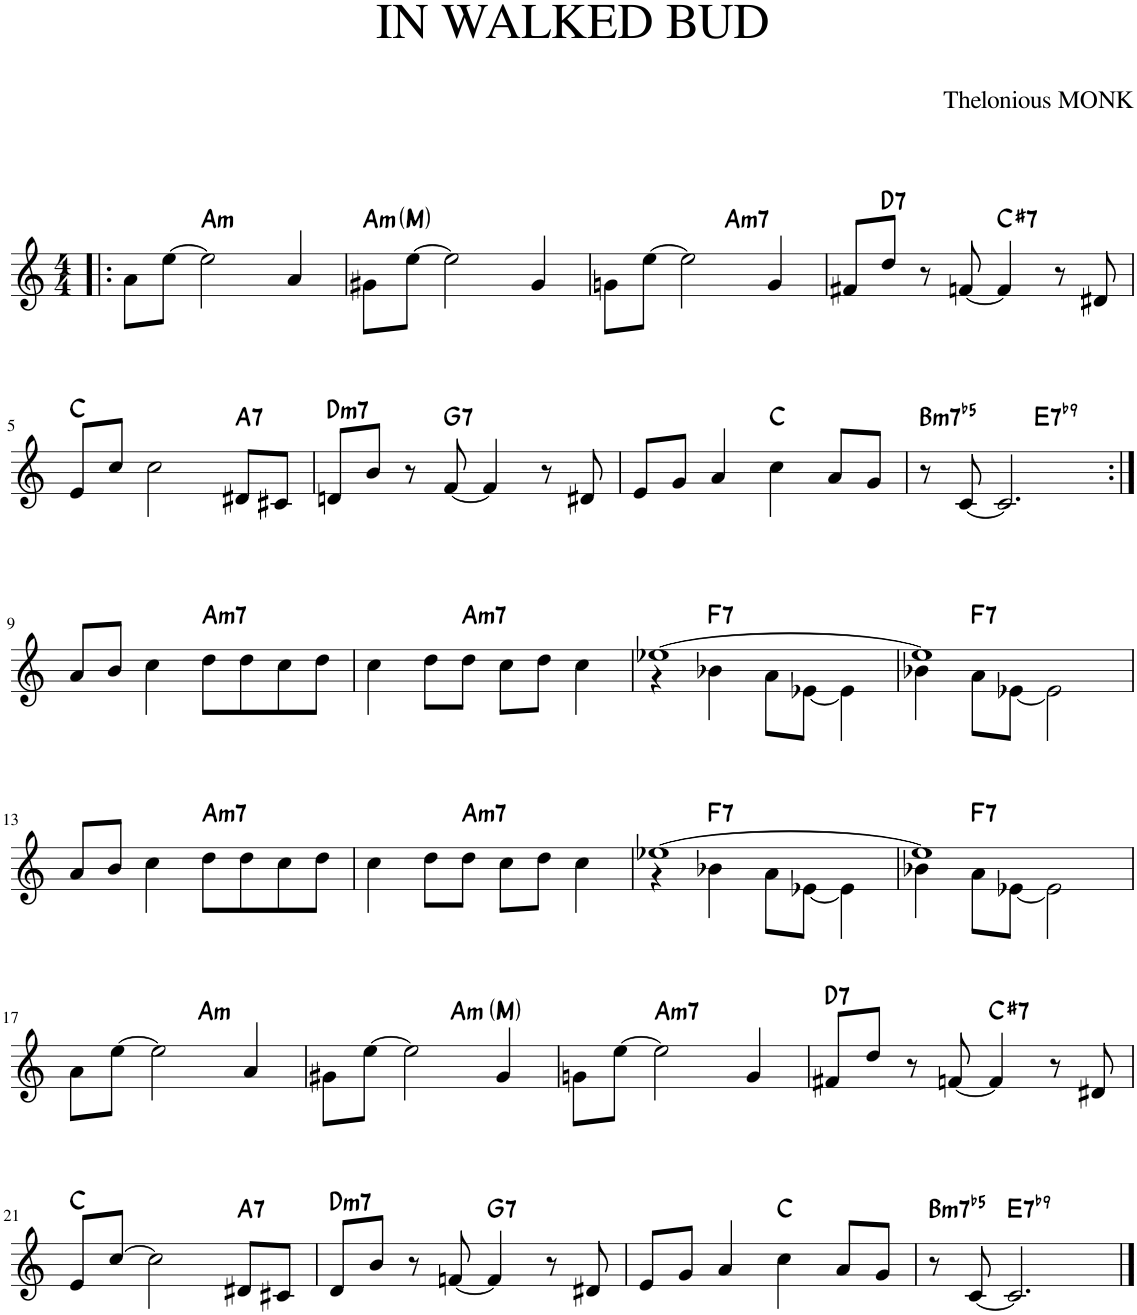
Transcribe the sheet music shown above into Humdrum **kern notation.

**kern	**harte
*part1	*part1
*staff1	*
*I"Piano	*
*I'Pno.	*
*clefG2	*
*k[]	*
*M4/4	*
=1!|:	=1!|:
8a\L	.
[8ee\J	.
!	!LO:H:kt=m
2ee\]	A:min
4a/	.
=2	=2
!	!LO:H:kt=m
8g#X\L	A:min
!	!LO:H:kt=M
[8ee\J	N
2ee\]	.
4g#/	.
=3	=3
*^	*
8gn\L	2ryy	.
[8ee\J	.	.
2ee\]	.	.
!	!	!LO:H:kt=m7
.	2ryy	A:min7
4g/	.	.
*v	*v	*
=4	=4
8f#X/L	.
!	!LO:H:kt=7
8dd/J	D:7
8r	.
[8fn/	.
!	!LO:H:kt=7
4f/]	C#:7
8r	.
8d#X/	.
!!LO:LB:g=z
=5	=5
8e/L	C:maj
8cc/J	.
2cc\	.
!	!LO:H:kt=7
8d#X/L	A:7
8c#X/J	.
=6	=6
!	!LO:H:kt=m7
8dn/L	D:min7
8b/J	.
8r	.
!	!LO:H:kt=7
[8f/	G:7
4f/]	.
8r	.
8d#X/	.
=7	=7
8e/L	.
8g/J	.
4a/	.
4cc\	C:maj
8a/L	.
8g/J	.
=8	=8
!	!LO:H:kt=m7b5
*^	*
8r	2ryy	B:hdim7
[8c/	.	.
2.c/]	.	.
!	!	!LO:H:kt=7
.	2ryy	E:7(b9)
*v	*v	*
!!LO:LB:g=z
=9:|!	=9:|!
8a/L	.
8b/J	.
4cc\	.
!	!LO:H:kt=m7
8dd\L	A:min7
8dd\	.
8cc\	.
8dd\J	.
=10	=10
4cc\	.
8dd\L	.
!	!LO:H:kt=m7
8dd\J	A:min7
8cc\L	.
8dd\J	.
4cc\	.
=11	=11
*^	*
[1ee-X	4r	.
!	!	!LO:H:kt=7
.	4b-X\	F:7
.	8a\L	.
.	[8e-X\J	.
.	4e-\]	.
=12	=12	=12
1ee-]	4b-X\	.
!	!	!LO:H:kt=7
.	8a\L	F:7
.	[8e-X\J	.
.	2e-\]	.
*v	*v	*
!!LO:LB:g=z
=13	=13
8a/L	.
8b/J	.
4cc\	.
!	!LO:H:kt=m7
8dd\L	A:min7
8dd\	.
8cc\	.
8dd\J	.
=14	=14
4cc\	.
8dd\L	.
!	!LO:H:kt=m7
8dd\J	A:min7
8cc\L	.
8dd\J	.
4cc\	.
=15	=15
*^	*
[1ee-X	4r	.
!	!	!LO:H:kt=7
.	4b-X\	F:7
.	8a\L	.
.	[8e-X\J	.
.	4e-\]	.
=16	=16	=16
1ee-]	4b-X\	.
!	!	!LO:H:kt=7
.	8a\L	F:7
.	[8e-X\J	.
.	2e-\]	.
!!LO:LB:g=z	!!
=17	=17	=17
8a\L	2ryy	.
[8ee\J	.	.
2ee\]	.	.
!	!	!LO:H:kt=m
.	2ryy	A:min
4a/	.	.
=18	=18	=18
8g#X\L	2ryy	.
[8ee\J	.	.
2ee\]	.	.
!	!	!LO:H:kt=m
.	2ryy	A:min
!	!	!LO:H:kt=M
4g#/	.	N
*v	*v	*
=19	=19
8gn\L	.
[8ee\J	.
!	!LO:H:kt=m7
2ee\]	A:min7
4g/	.
=20	=20
!	!LO:H:kt=7
8f#X/L	D:7
8dd/J	.
8r	.
[8fn/	.
!	!LO:H:kt=7
4f/]	C#:7
8r	.
8d#X/	.
!!LO:LB:g=z
=21	=21
8e/L	C:maj
[8cc/J	.
2cc\]	.
!	!LO:H:kt=7
8d#X/L	A:7
8c#X/J	.
=22	=22
!	!LO:H:kt=m7
8d/L	D:min7
8b/J	.
8r	.
[8fn/	.
!	!LO:H:kt=7
4f/]	G:7
8r	.
8d#X/	.
=23	=23
8e/L	.
8g/J	.
4a/	.
4cc\	C:maj
8a/L	.
8g/J	.
=24	=24
!	!LO:H:kt=m7b5
8r	B:hdim7
[8c/	.
!	!LO:H:kt=7
2.c/]	E:7(b9)
==	==
*-	*-
